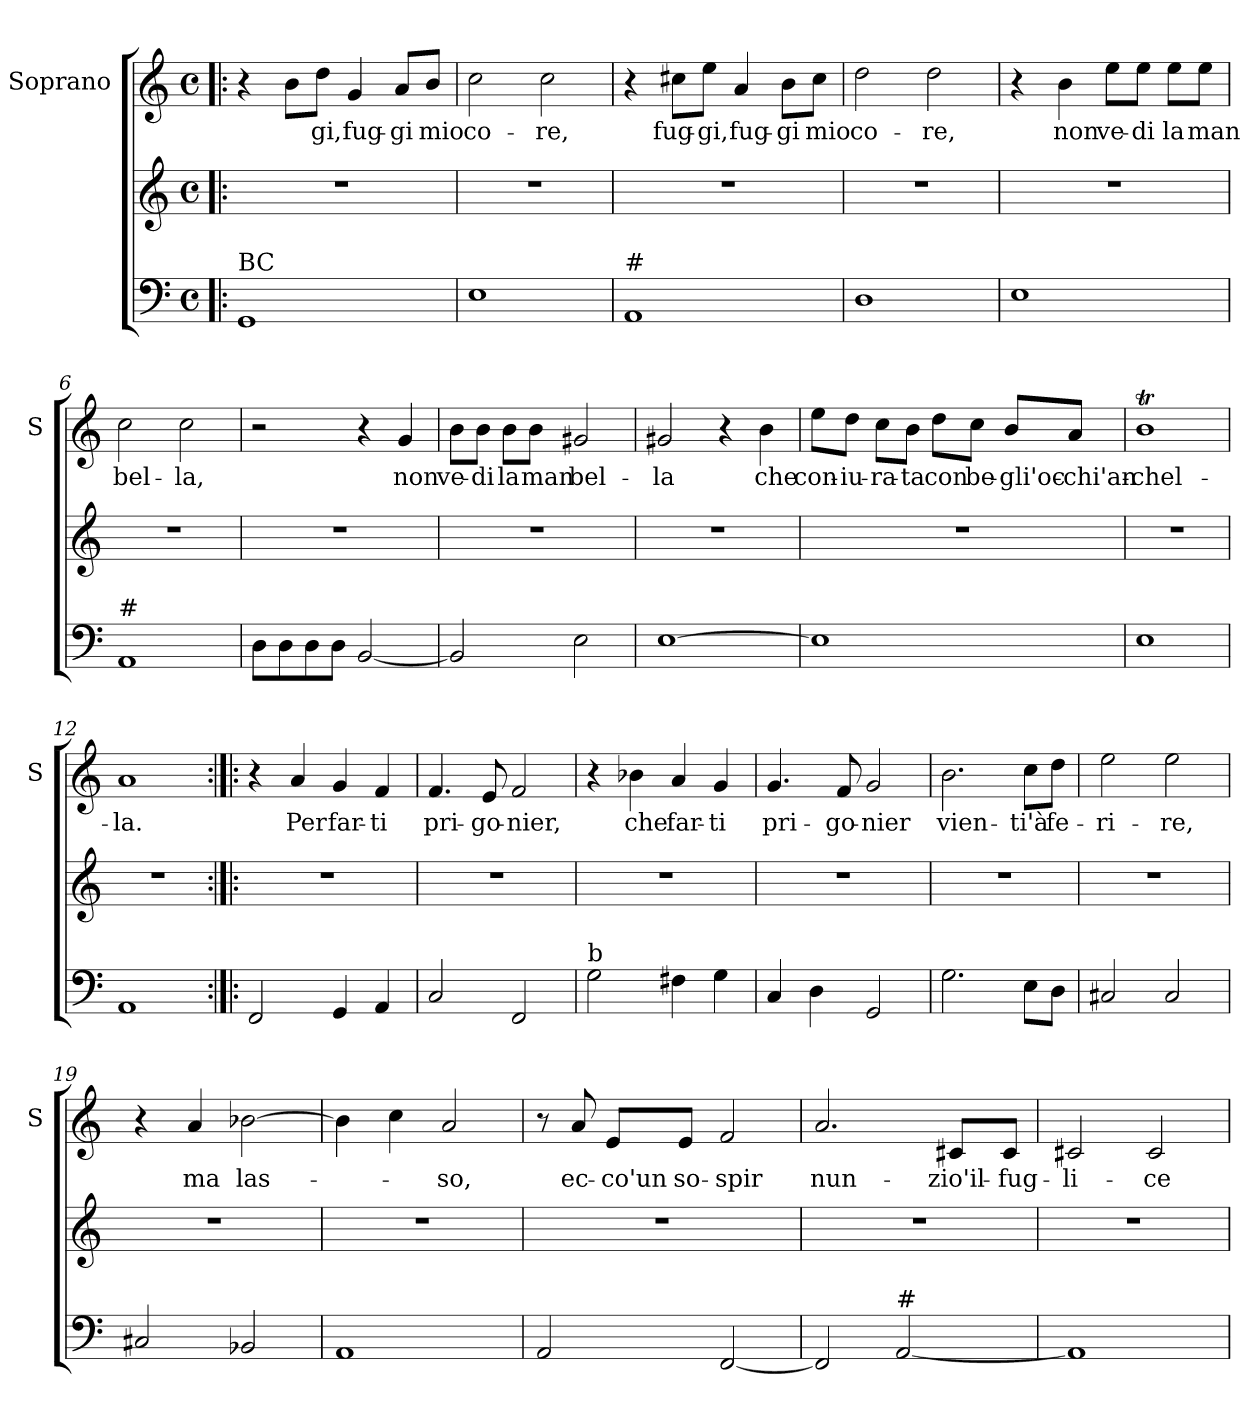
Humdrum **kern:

**kern	**kern	**kern	**text
*part2	*part2	*part1	*part1
*staff3	*staff2	*staff1	*staff1
*	*	*I"Soprano	*
*	*	*I'S	*
*clefF4	*clefG2	*clefG2	*
*k[]	*k[]	*k[]	*
*C:	*C:	*C:	*
*M4/4	*M4/4	*M4/4	*
*met(c)	*met(c)	*met(c)	*
=1!|:	=1!|:	=1!|:	=1!|:
!LO:TX:a:t=BC	!	!	!
1GG	1r	4r	.
.	.	8b\L	.
!	!	!	!LO:LY:b
.	.	8dd\J	gi,
!	!	!	!LO:LY:b
.	.	4g/	fug-
!	!	!	!LO:LY:b
.	.	8a/L	-gi
!	!	!	!LO:LY:b
.	.	8b/J	mio
=2	=2	=2	=2
!	!	!	!LO:LY:b
1E	1r	2cc\	co-
!	!	!	!LO:LY:b
.	.	2cc\	-re,
=3	=3	=3	=3
!LO:TX:a:t=#	!	!	!
1AA	1r	4r	.
!	!	!	!LO:LY:b
.	.	8cc#X\L	fug-
!	!	!	!LO:LY:b
.	.	8ee\J	-gi,
!	!	!	!LO:LY:b
.	.	4a/	fug-
!	!	!	!LO:LY:b
.	.	8b\L	-gi
!	!	!	!LO:LY:b
.	.	8cc#\J	mio
=4	=4	=4	=4
!	!	!	!LO:LY:b
1D	1r	2dd\	co-
!	!	!	!LO:LY:b
.	.	2dd\	-re,
!!LO:LB:g=z
=5	=5	=5	=5
1E	1r	4r	.
!	!	!	!LO:LY:b
.	.	4b\	non
!	!	!	!LO:LY:b
.	.	8ee\L	ve-
!	!	!	!LO:LY:b
.	.	8ee\J	-di
!	!	!	!LO:LY:b
.	.	8ee\L	la
!	!	!	!LO:LY:b
.	.	8ee\J	man
=6	=6	=6	=6
!LO:TX:a:t=#	!	!	!
!	!	!	!LO:LY:b
1AA	1r	2cc\	bel-
!	!	!	!LO:LY:b
.	.	2cc\	-la,
=7	=7	=7	=7
8D\L	1r	2r	.
8D\	.	.	.
8D\	.	.	.
8D\J	.	.	.
[2BB/	.	4r	.
!	!	!	!LO:LY:b
.	.	4g/	non
=8	=8	=8	=8
!	!	!	!LO:LY:b
2BB/]	1r	8b\L	ve-
!	!	!	!LO:LY:b
.	.	8b\J	-di
!	!	!	!LO:LY:b
.	.	8b\L	la
!	!	!	!LO:LY:b
.	.	8b\J	man
!	!	!	!LO:LY:b
2E\	.	2g#X/	bel-
!!LO:LB:g=z
=9	=9	=9	=9
!	!	!	!LO:LY:b
[1E	1r	2g#X/	-la
.	.	4r	.
!	!	!	!LO:LY:b
.	.	4b\	che
=10	=10	=10	=10
!	!	!	!LO:LY:b
1E]	1r	8ee\L	con-
!	!	!	!LO:LY:b
.	.	8dd\J	-iu-
!	!	!	!LO:LY:b
.	.	8cc\L	-ra-
!	!	!	!LO:LY:b
.	.	8b\J	-ta
!	!	!	!LO:LY:b
.	.	8dd\L	con
!	!	!	!LO:LY:b
.	.	8cc\J	be-
!	!	!	!LO:LY:b
.	.	8b/L	-gli'oc-
!	!	!	!LO:LY:b
.	.	8a/J	-chi'an-
=11	=11	=11	=11
!	!	!	!LO:LY:b
1E	1r	1bt	-chel-
=12	=12	=12	=12
!	!	!	!LO:LY:b
1AA	1r	1a	-la.
!!LO:PB:g=z
=13:|!|:	=13:|!|:	=13:|!|:	=13:|!|:
2FF/	1r	4r	.
!	!	!	!LO:LY:b
.	.	4a/	Per
!	!	!	!LO:LY:b
4GG/	.	4g/	far-
!	!	!	!LO:LY:b
4AA/	.	4f/	-ti
=14	=14	=14	=14
!	!	!	!LO:LY:b
2C/	1r	4.f/	pri-
!	!	!	!LO:LY:b
.	.	8e/	-go-
!	!	!	!LO:LY:b
2FF/	.	2f/	-nier,
=15	=15	=15	=15
!LO:TX:a:t=b	!	!	!
2G\	1r	4r	.
!	!	!	!LO:LY:b
.	.	4b-X\	che
!	!	!	!LO:LY:b
4F#X\	.	4a/	far-
!	!	!	!LO:LY:b
4G\	.	4g/	-ti
=16	=16	=16	=16
!	!	!	!LO:LY:b
4C/	1r	4.g/	pri-
4D\	.	.	.
!	!	!	!LO:LY:b
.	.	8f/	-go-
!	!	!	!LO:LY:b
2GG/	.	2g/	-nier
=17	=17	=17	=17
!	!	!	!LO:LY:b
2.G\	1r	2.b\	vien-
!	!	!	!LO:LY:b
8E\L	.	8cc\L	-ti'à
!	!	!	!LO:LY:b
8D\J	.	8dd\J	fe-
!!LO:LB:g=z
=18	=18	=18	=18
!	!	!	!LO:LY:b
2C#X/	1r	2ee\	-ri-
!	!	!	!LO:LY:b
2C#/	.	2ee\	-re,
=19	=19	=19	=19
2C#X/	1r	4r	.
!	!	!	!LO:LY:b
.	.	4a/	ma
!	!	!	!LO:LY:b
2BB-X/	.	[2b-X\	las-
=20	=20	=20	=20
1AA	1r	4b-\]	.
.	.	4cc\	.
!	!	!	!LO:LY:b
.	.	2a/	-so,
=21	=21	=21	=21
2AA/	1r	8r	.
!	!	!	!LO:LY:b
.	.	8a/	ec-
!	!	!	!LO:LY:b
.	.	8e/L	-co'un
!	!	!	!LO:LY:b
.	.	8e/J	so-
!	!	!	!LO:LY:b
[2FF/	.	2f/	-spir
=22	=22	=22	=22
!	!	!	!LO:LY:b
2FF/]	1r	2.a/	nun-
!LO:TX:a:t=#	!	!	!
[2AA/	.	.	.
!	!	!	!LO:LY:b
.	.	8c#X/L	-zio'il-
!	!	!	!LO:LY:b
.	.	8c#/J	-fug-
!!LO:LB:g=z
=23	=23	=23	=23
!	!	!	!LO:LY:b
1AA]	1r	2c#X/	-li-
!	!	!	!LO:LY:b
.	.	2c#/	-ce
=	=	=	=
*-	*-	*-	*-
